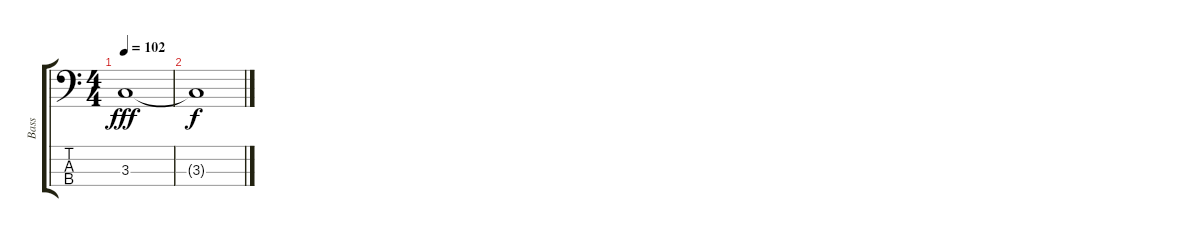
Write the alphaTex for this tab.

\track ("Bass" "Bass") {instrument electricbassfinger}
\staff {score tabs}
\tuning (G2 D2 A1 E1) {hide}
\ts (4 4)
\tempo 102
\clef f4
\ks c
3.3.1{dy fff} |
3.3{t}.1{dy f}
